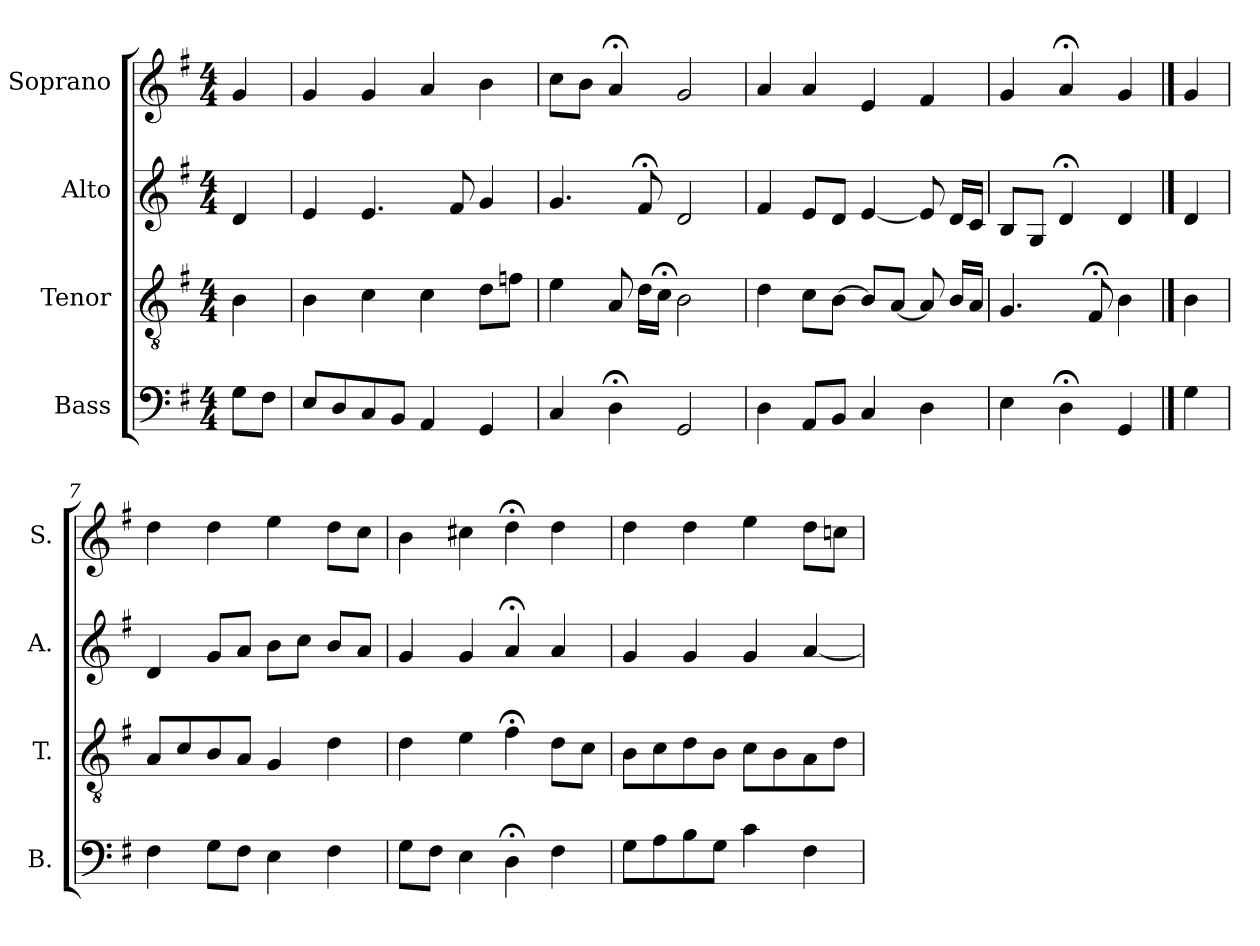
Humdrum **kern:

**kern	**kern	**kern	**kern
*part4	*part3	*part2	*part1
*staff4	*staff3	*staff2	*staff1
*I"Bass	*I"Tenor	*I"Alto	*I"Soprano
*I'B.	*I'T.	*I'A.	*I'S.
*clefF4	*clefGv2	*clefG2	*clefG2
*	*ITrd7c12	*	*
*k[f#]	*k[f#]	*k[f#]	*k[f#]
*G:	*G:	*G:	*G:
*M4/4	*M4/4	*M4/4	*M4/4
=1	=1	=1	=1
8G\L	4BB\	4d/	4g/
8F#\J	.	.	.
=2	=2	=2	=2
8E/L	4BB\	4e/	4g/
8D/	.	.	.
8C/	4C\	4.e/	4g/
8BB/J	.	.	.
4AA/	4C\	.	4a/
.	.	8f#/	.
4GG/	8D\L	4g/	4b\
.	8Fn\J	.	.
=3	=3	=3	=3
4C/	4E\	4.g/	8cc\L
.	.	.	8b\J
4D;<\	8AA/	.	4a;</
.	16D\LL	8f#;</	.
.	16C;<\JJ	.	.
2GG/	2BB\	2d/	2g/
=4	=4	=4	=4
4D\	4D\	4f#/	4a/
8AA/L	8C\L	8e/L	4a/
8BB/J	[8BB\J	8d/J	.
4C/	8BB/L]	[4e/	4e/
.	[8AA/J	.	.
4D\	8AA/]	8e/]	4f#/
.	16BB/LL	16d/LL	.
.	16AA/JJ	16c/JJ	.
=5	=5	=5	=5
4E\	4.GG/	8B/L	4g/
.	.	8G/J	.
4D;<\	.	4d;</	4a;</
.	8FF#;</	.	.
4GG/	4BB\	4d/	4g/
!!LO:LB:g=z
==6	==6	==6	==6
4G\	4BB\	4d/	4g/
=7	=7	=7	=7
4F#\	8AA/L	4d/	4dd\
.	8C/	.	.
8G\L	8BB/	8g/L	4dd\
8F#\J	8AA/J	8a/J	.
4E\	4GG/	8b\L	4ee\
.	.	8cc\J	.
4F#\	4D\	8b/L	8dd\L
.	.	8a/J	8cc\J
=8	=8	=8	=8
8G\L	4D\	4g/	4b\
8F#\J	.	.	.
4E\	4E\	4g/	4cc#X\
4D;<\	4F#;<\	4a;</	4dd;<\
4F#\	8D\L	4a/	4dd\
.	8C\J	.	.
=9	=9	=9	=9
8G\L	8BB\L	4g/	4dd\
8A\	8C\	.	.
8B\	8D\	4g/	4dd\
8G\J	8BB\J	.	.
4c\	8C\L	4g/	4ee\
.	8BB\	.	.
4F#\	8AA\	[4a/	8dd\L
.	8D\J	.	8ccn\J
=	=	=	=
*-	*-	*-	*-
